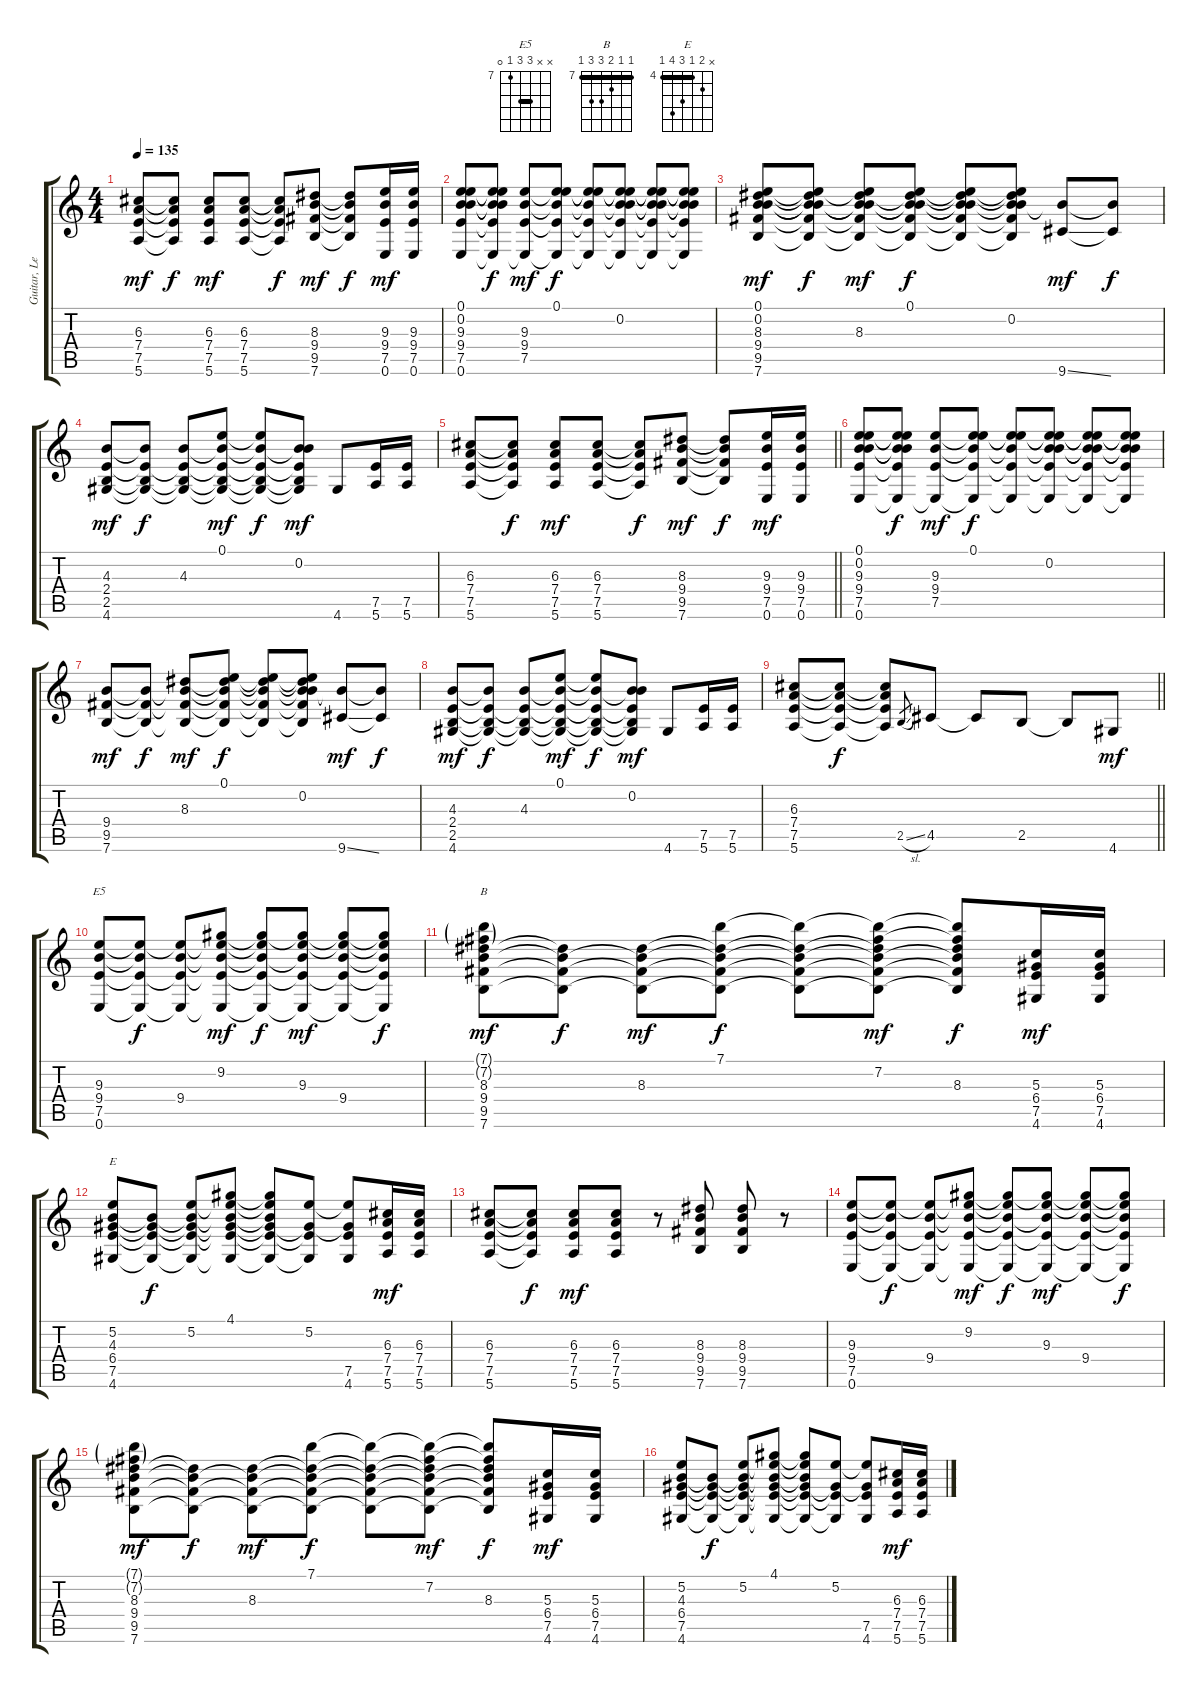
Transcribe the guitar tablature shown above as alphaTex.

\track ("Guitar, Lead" "Guitar, Le") {instrument overdrivenguitar}
\staff {score tabs}
\tuning (E4 B3 G3 D3 A2 E2) {hide}
\chord ("E5" x x 9 9 7 0) {firstfret 7 barre 9}
\chord ("B" 7 7 8 9 9 7) {firstfret 7 barre 7}
\chord ("E" x 5 4 6 7 4) {firstfret 4 barre 4}
\ts (4 4)
\tempo 135
\clef g2
\ks c
(6.3 7.4 7.5 5.6).8{dy mf} (6.3{t} 7.4{t} 7.5{t} 5.6{t}).8{dy f} (6.3 7.4 7.5 5.6).8{dy mf} (6.3 7.4 7.5 5.6).8 (6.3{t} 7.4{t} 7.5{t} 5.6{t}).8{dy f} (8.3 9.4 9.5 7.6).8{dy mf} (8.3{t} 9.4{t} 9.5{t} 7.6{t}).8{dy f} (9.3 9.4 7.5 0.6).16{dy mf} (9.3 9.4 7.5 0.6).16 |
(0.1 0.2 9.3 9.4 7.5 0.6).8 (0.1{t} 0.2{t} 9.3{t} 9.4{t} 7.5{t} 0.6{t}).8{dy f} (9.3 9.4 7.5 0.6{t}).8{dy mf} (0.1 9.3{t} 9.4{t} 7.5{t} 0.6{t}).8{dy f} (0.1{t} 9.3{t} 9.4{t} 7.5{t} 0.6{t}).8 (0.1{t} 0.2 9.3{t} 9.4{t} 7.5{t} 0.6{t}).8 (0.1{t} 0.2{t} 9.3{t} 9.4{t} 7.5{t} 0.6{t}).8 (0.1{t} 0.2{t} 9.3{t} 9.4{t} 7.5{t} 0.6{t}).8 |
(0.1 0.2 8.3 9.4 9.5 7.6).8{dy mf} (0.1{t} 0.2{t} 8.3{t} 9.4{t} 9.5{t} 7.6{t}).8{dy f} (0.1{t} 0.2{t} 8.3 9.4{t} 9.5{t} 7.6{t}).8{dy mf} (0.1 0.2{t} 8.3{t} 9.4{t} 9.5{t} 7.6{t}).8{dy f} (0.1{t} 0.2{t} 8.3{t} 9.4{t} 9.5{t} 7.6{t}).8 (0.1{t} 0.2 8.3{t} 9.4{t} 9.5{t} 7.6{t}).8 (0.2{t} 9.6{ss}).8{dy mf} (0.2{t} 9.6{t}).8{dy f} |
(4.3 2.4 2.5 4.6).8{dy mf} (4.3{t} 2.4{t} 2.5{t} 4.6{t}).8{dy f} (4.3 2.4{t} 2.5{t} 4.6{t}).8 (0.1 4.3{t} 2.4{t} 2.5{t} 4.6{t}).8{dy mf} (0.1{t} 4.3{t} 2.4{t} 2.5{t} 4.6{t}).8{dy f} (0.2 4.3{t} 2.4{t} 2.5{t} 4.6{t}).8{dy mf} 4.6.8 (7.5 5.6).16 (7.5 5.6).16 |
\barLineRight lightlight
(6.3 7.4 7.5 5.6).8 (6.3{t} 7.4{t} 7.5{t} 5.6{t}).8{dy f} (6.3 7.4 7.5 5.6).8{dy mf} (6.3 7.4 7.5 5.6).8 (6.3{t} 7.4{t} 7.5{t} 5.6{t}).8{dy f} (8.3 9.4 9.5 7.6).8{dy mf} (8.3{t} 9.4{t} 9.5{t} 7.6{t}).8{dy f} (9.3 9.4 7.5 0.6).16{dy mf} (9.3 9.4 7.5 0.6).16 |
(0.1 0.2 9.3 9.4 7.5 0.6).8 (0.1{t} 0.2{t} 9.3{t} 9.4{t} 7.5{t} 0.6{t}).8{dy f} (9.3 9.4 7.5 0.6{t}).8{dy mf} (0.1 9.3{t} 9.4{t} 7.5{t} 0.6{t}).8{dy f} (0.1{t} 9.3{t} 9.4{t} 7.5{t} 0.6{t}).8 (0.1{t} 0.2 9.3{t} 9.4{t} 7.5{t} 0.6{t}).8 (0.1{t} 0.2{t} 9.3{t} 9.4{t} 7.5{t} 0.6{t}).8 (0.1{t} 0.2{t} 9.3{t} 9.4{t} 7.5{t} 0.6{t}).8 |
(9.4 9.5 7.6).8{dy mf} (9.4{t} 9.5{t} 7.6{t}).8{dy f} (8.3 9.4{t} 9.5{t} 7.6{t}).8{dy mf} (0.1 8.3{t} 9.4{t} 9.5{t} 7.6{t}).8{dy f} (0.1{t} 8.3{t} 9.4{t} 9.5{t} 7.6{t}).8 (0.1{t} 0.2 8.3{t} 9.4{t} 9.5{t} 7.6{t}).8 (0.2{t} 9.6{ss}).8{dy mf} (0.2{t} 9.6{t}).8{dy f} |
(4.3 2.4 2.5 4.6).8{dy mf} (4.3{t} 2.4{t} 2.5{t} 4.6{t}).8{dy f} (4.3 2.4{t} 2.5{t} 4.6{t}).8 (0.1 4.3{t} 2.4{t} 2.5{t} 4.6{t}).8{dy mf} (0.1{t} 4.3{t} 2.4{t} 2.5{t} 4.6{t}).8{dy f} (0.2 4.3{t} 2.4{t} 2.5{t} 4.6{t}).8{dy mf} 4.6.8 (7.5 5.6).16 (7.5 5.6).16 |
\barLineRight lightlight
(6.3 7.4 7.5 5.6).8 (6.3{t} 7.4{t} 7.5{t} 5.6{t}).8{dy f} (6.3{t} 7.4{t} 7.5{t} 5.6{t}).8 2.5{sl}.8{gr} 4.5.8 4.5{t}.8 2.5.8 2.5{t}.8 4.6.8{dy mf} |
(9.3 9.4 7.5 0.6).8{ch "E5"} (9.3{t} 9.4{t} 7.5{t} 0.6{t}).8{dy f} (9.3{t} 9.4 7.5{t} 0.6{t}).8 (9.2 9.3{t} 9.4{t} 7.5{t} 0.6{t}).8{dy mf} (9.2{t} 9.3{t} 9.4{t} 7.5{t} 0.6{t}).8{dy f} (9.2{t} 9.3 9.4{t} 7.5{t} 0.6{t}).8{dy mf} (9.2{t} 9.3{t} 9.4 7.5{t} 0.6{t}).8 (9.2{t} 9.3{t} 9.4{t} 7.5{t} 0.6{t}).8{dy f} |
(7.1{g} 7.2{g} 8.3 9.4 9.5 7.6).8{ch "B" dy mf} (8.3{t} 9.4{t} 9.5{t} 7.6{t}).8{dy f} (8.3 9.4{t} 9.5{t} 7.6{t}).8{dy mf} (7.1 8.3{t} 9.4{t} 9.5{t} 7.6{t}).8{dy f} (7.1{t} 8.3{t} 9.4{t} 9.5{t} 7.6{t}).8 (7.1{t} 7.2 8.3{t} 9.4{t} 9.5{t} 7.6{t}).8{dy mf} (7.1{t} 7.2{t} 8.3 9.4{t} 9.5{t} 7.6{t}).8{dy f} (5.3 6.4 7.5 4.6).16{dy mf} (5.3 6.4 7.5 4.6).16 |
(5.2 4.3 6.4 7.5 4.6).8{ch "E"} (4.3{t} 6.4{t} 7.5{t} 4.6{t}).8{dy f} (5.2 4.3{t} 6.4{t} 7.5{t} 4.6{t}).8 (4.1 5.2{t} 4.3{t} 6.4{t} 7.5{t} 4.6{t}).8 (4.1{t} 5.2{t} 4.3{t} 6.4{t} 7.5{t} 4.6{t}).8 (5.2 6.4{t} 7.5{t} 4.6{t}).8 (5.2{t} 6.4{t} 7.5 4.6).8 (6.3 7.4 7.5 5.6).16{dy mf} (6.3 7.4 7.5 5.6).16 |
(6.3 7.4 7.5 5.6).8 (6.3{t} 7.4{t} 7.5{t} 5.6{t}).8{dy f} (6.3 7.4 7.5 5.6).8{dy mf} (6.3 7.4 7.5 5.6).8 r.8 (8.3 9.4 9.5 7.6).8 (8.3 9.4 9.5 7.6).8 r.8 |
(9.3 9.4 7.5 0.6).8 (9.3{t} 9.4{t} 7.5{t} 0.6{t}).8{dy f} (9.3{t} 9.4 7.5{t} 0.6{t}).8 (9.2 9.3{t} 9.4{t} 7.5{t} 0.6{t}).8{dy mf} (9.2{t} 9.3{t} 9.4{t} 7.5{t} 0.6{t}).8{dy f} (9.2{t} 9.3 9.4{t} 7.5{t} 0.6{t}).8{dy mf} (9.2{t} 9.3{t} 9.4 7.5{t} 0.6{t}).8 (9.2{t} 9.3{t} 9.4{t} 7.5{t} 0.6{t}).8{dy f} |
(7.1{g} 7.2{g} 8.3 9.4 9.5 7.6).8{dy mf} (8.3{t} 9.4{t} 9.5{t} 7.6{t}).8{dy f} (8.3 9.4{t} 9.5{t} 7.6{t}).8{dy mf} (7.1 8.3{t} 9.4{t} 9.5{t} 7.6{t}).8{dy f} (7.1{t} 8.3{t} 9.4{t} 9.5{t} 7.6{t}).8 (7.1{t} 7.2 8.3{t} 9.4{t} 9.5{t} 7.6{t}).8{dy mf} (7.1{t} 7.2{t} 8.3 9.4{t} 9.5{t} 7.6{t}).8{dy f} (5.3 6.4 7.5 4.6).16{dy mf} (5.3 6.4 7.5 4.6).16 |
(5.2 4.3 6.4 7.5 4.6).8 (4.3{t} 6.4{t} 7.5{t} 4.6{t}).8{dy f} (5.2 4.3{t} 6.4{t} 7.5{t} 4.6{t}).8 (4.1 5.2{t} 4.3{t} 6.4{t} 7.5{t} 4.6{t}).8 (4.1{t} 5.2{t} 4.3{t} 6.4{t} 7.5{t} 4.6{t}).8 (5.2 6.4{t} 7.5{t} 4.6{t}).8 (5.2{t} 6.4{t} 7.5 4.6).8 (6.3 7.4 7.5 5.6).16{dy mf} (6.3 7.4 7.5 5.6).16
